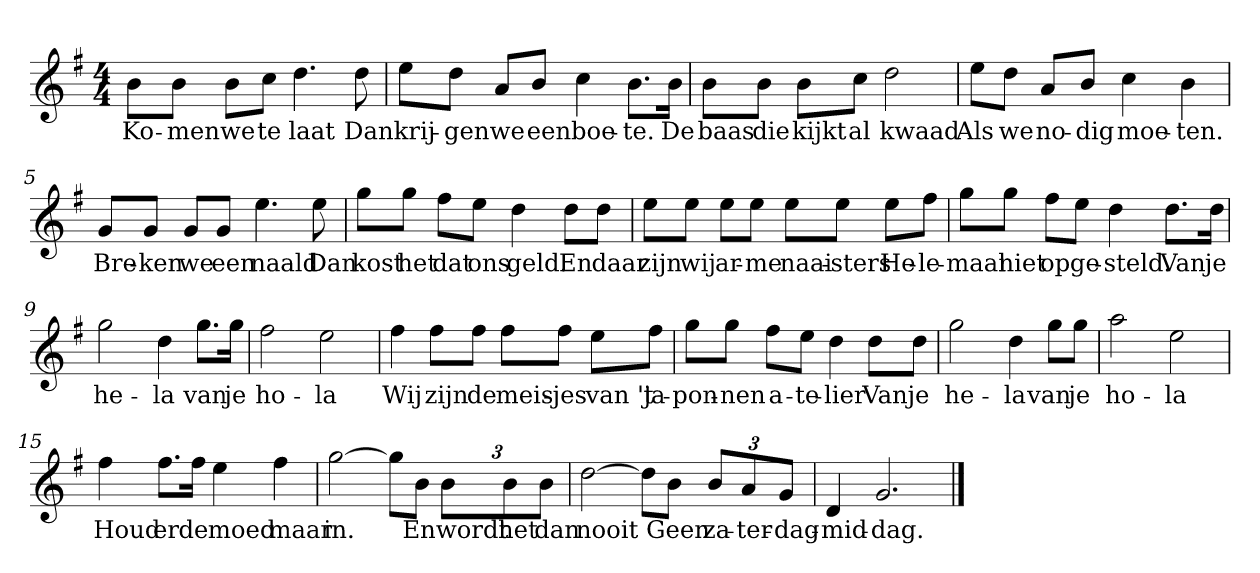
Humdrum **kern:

**kern	**text
*part1	*part1
*staff1	*staff1
*clefG2	*
*k[f#]	*
*G:	*
*M4/4	*
*MM120	*
=1	=1
8b\L	Ko-
8b\J	-men
8b\L	we
8cc\J	te
4.dd	laat
8dd	Dan
=2	=2
8ee\L	krij-
8dd\J	-gen
8a/L	we
8b/J	een
4cc	boe-
8.b\L	-te.
16b\Jk	De
=3	=3
8b\L	baas
8b\J	die
8b\L	kijkt
8cc\J	al
2dd	kwaad
=4	=4
8ee\L	Als
8dd\J	we
8a/L	no-
8b/J	-dig
4cc	moe-
4b	-ten.
=5	=5
8g/L	Bre-
8g/J	-ken
8g/L	we
8g/J	een
4.ee	naald
8ee	Dan
=6	=6
8gg\L	kost
8gg\J	het
8ff#\L	dat
8ee\J	ons
4dd	geld.
8dd\L	En
8dd\J	daar
=7	=7
8ee\L	zijn
8ee\J	wij
8ee\L	ar-
8ee\J	-me
8ee\L	naai-
8ee\J	-sters
8ee\L	He-
8ff#\J	-le-
=8	=8
8gg\L	-maal
8gg\J	niet
8ff#\L	op
8ee\J	ge-
4dd	-steld.
8.dd\L	Van
16dd\Jk	je
=9	=9
2gg	he-
4dd	-la
8.gg\L	van
16gg\Jk	je
=10	=10
2ff#	ho-
2ee	-la
=11	=11
4ff#	Wij
8ff#\L	zijn
8ff#\J	de
8ff#\L	meis-
8ff#\J	-jes
8ee\L	van 't
8ff#\J	ja-
=12	=12
8gg\L	-pon-
8gg\J	-nen
8ff#\L	a-
8ee\J	-te-
4dd	-lier
8dd\L	Van
8dd\J	je
=13	=13
2gg	he-
4dd	-la
8gg\L	van
8gg\J	je
=14	=14
2aa	ho-
2ee	-la
=15	=15
4ff#	Houd
8.ff#\L	er
16ff#\Jk	de
4ee	moed
4ff#	maar
=16	=16
[2gg	in.
8gg\L]	.
8b\J	En
12b\L	wordt
12b\	het
12b\J	dan
=17	=17
[2dd	nooit
8dd\L]	.
8b\J	Geen
12b/L	za-
12a/	-ter-
12g/J	-dag-
=18	=18
4d	-mid-
2.g	-dag.
==	==
*-	*-
